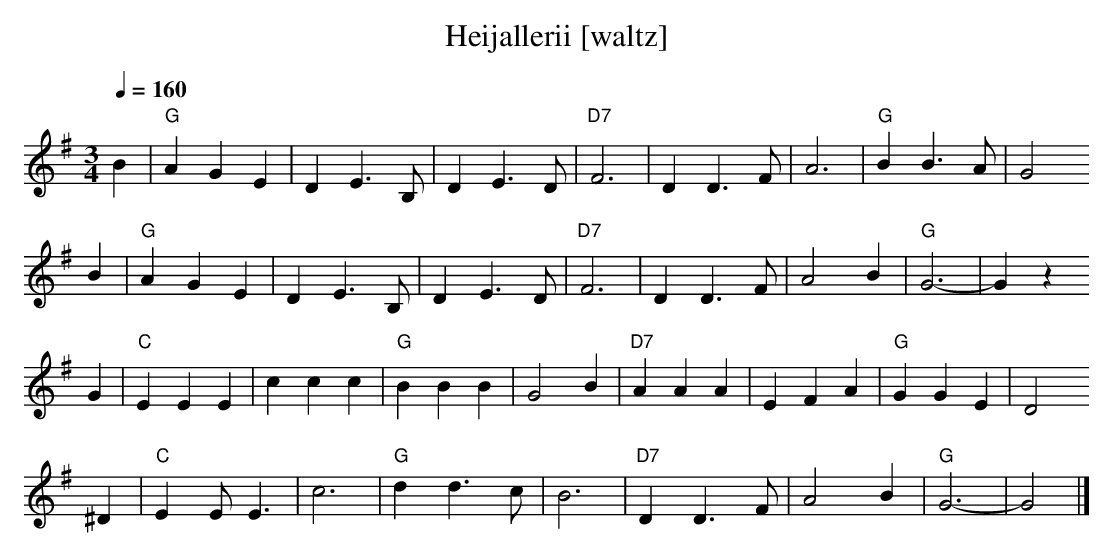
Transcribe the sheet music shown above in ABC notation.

X:1
T:Heijallerii [waltz]
M:3/4
L:1/4
Q:1/4=160
K:G
 B|"G"A G E|D E>B,|   D E>D|"D7"F3  |    D D>F|A3   |"G"B B>A|G2
 B|"G"A G E|D E>B,|   D E>D|"D7"F3  |    D D>F|A2  B|"G"G3-  |Gz
 G|"C"E E E|c c c |"G"B B B|    G2 B|"D7"A A A|E F A|"G"G G E|D2
^D|"C"E E<E|c3    |"G"d d>c|    B3  |"D7"D D>F|A2  B|"G"G3-  |G2|]
